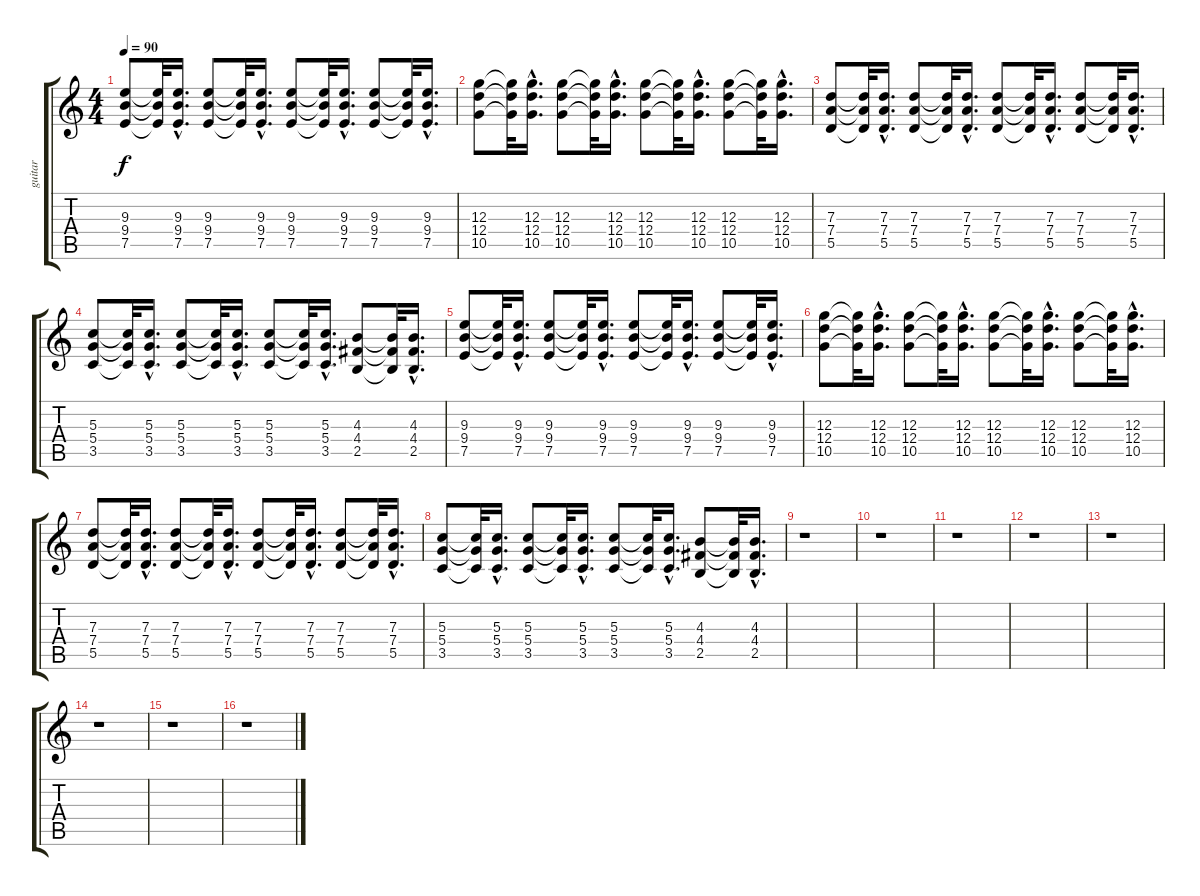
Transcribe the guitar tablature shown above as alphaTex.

\track ("guitar" "guitar") {instrument overdrivenguitar}
\staff {score tabs}
\tuning (E4 B3 G3 D3 A2 E2) {hide}
\ts (4 4)
\tempo 90
\clef g2
\ks c
(9.3 9.4 7.5).8{dy f} (9.3{t} 9.4{t} 7.5{t}).32 (9.3{hac} 9.4{hac} 7.5{hac}).16{d} (9.3 9.4 7.5).8 (9.3{t} 9.4{t} 7.5{t}).32 (9.3{hac} 9.4{hac} 7.5{hac}).16{d} (9.3 9.4 7.5).8 (9.3{t} 9.4{t} 7.5{t}).32 (9.3{hac} 9.4{hac} 7.5{hac}).16{d} (9.3 9.4 7.5).8 (9.3{t} 9.4{t} 7.5{t}).32 (9.3{hac} 9.4{hac} 7.5{hac}).16{d} |
(12.3 12.4 10.5).8 (12.3{t} 12.4{t} 10.5{t}).32 (12.3{hac} 12.4{hac} 10.5{hac}).16{d} (12.3 12.4 10.5).8 (12.3{t} 12.4{t} 10.5{t}).32 (12.3{hac} 12.4{hac} 10.5{hac}).16{d} (12.3 12.4 10.5).8 (12.3{t} 12.4{t} 10.5{t}).32 (12.3{hac} 12.4{hac} 10.5{hac}).16{d} (12.3 12.4 10.5).8 (12.3{t} 12.4{t} 10.5{t}).32 (12.3{hac} 12.4{hac} 10.5{hac}).16{d} |
(7.3 7.4 5.5).8 (7.3{t} 7.4{t} 5.5{t}).32 (7.3{hac} 7.4{hac} 5.5{hac}).16{d} (7.3 7.4 5.5).8 (7.3{t} 7.4{t} 5.5{t}).32 (7.3{hac} 7.4{hac} 5.5{hac}).16{d} (7.3 7.4 5.5).8 (7.3{t} 7.4{t} 5.5{t}).32 (7.3{hac} 7.4{hac} 5.5{hac}).16{d} (7.3 7.4 5.5).8 (7.3{t} 7.4{t} 5.5{t}).32 (7.3{hac} 7.4{hac} 5.5{hac}).16{d} |
(5.3 5.4 3.5).8 (5.3{t} 5.4{t} 3.5{t}).32 (5.3{hac} 5.4{hac} 3.5{hac}).16{d} (5.3 5.4 3.5).8 (5.3{t} 5.4{t} 3.5{t}).32 (5.3{hac} 5.4{hac} 3.5{hac}).16{d} (5.3 5.4 3.5).8 (5.3{t} 5.4{t} 3.5{t}).32 (5.3{hac} 5.4{hac} 3.5{hac}).16{d} (4.3 4.4 2.5).8 (4.3{t} 4.4{t} 2.5{t}).32 (4.3{hac} 4.4{hac} 2.5{hac}).16{d} |
(9.3 9.4 7.5).8 (9.3{t} 9.4{t} 7.5{t}).32 (9.3{hac} 9.4{hac} 7.5{hac}).16{d} (9.3 9.4 7.5).8 (9.3{t} 9.4{t} 7.5{t}).32 (9.3{hac} 9.4{hac} 7.5{hac}).16{d} (9.3 9.4 7.5).8 (9.3{t} 9.4{t} 7.5{t}).32 (9.3{hac} 9.4{hac} 7.5{hac}).16{d} (9.3 9.4 7.5).8 (9.3{t} 9.4{t} 7.5{t}).32 (9.3{hac} 9.4{hac} 7.5{hac}).16{d} |
(12.3 12.4 10.5).8 (12.3{t} 12.4{t} 10.5{t}).32 (12.3{hac} 12.4{hac} 10.5{hac}).16{d} (12.3 12.4 10.5).8 (12.3{t} 12.4{t} 10.5{t}).32 (12.3{hac} 12.4{hac} 10.5{hac}).16{d} (12.3 12.4 10.5).8 (12.3{t} 12.4{t} 10.5{t}).32 (12.3{hac} 12.4{hac} 10.5{hac}).16{d} (12.3 12.4 10.5).8 (12.3{t} 12.4{t} 10.5{t}).32 (12.3{hac} 12.4{hac} 10.5{hac}).16{d} |
(7.3 7.4 5.5).8 (7.3{t} 7.4{t} 5.5{t}).32 (7.3{hac} 7.4{hac} 5.5{hac}).16{d} (7.3 7.4 5.5).8 (7.3{t} 7.4{t} 5.5{t}).32 (7.3{hac} 7.4{hac} 5.5{hac}).16{d} (7.3 7.4 5.5).8 (7.3{t} 7.4{t} 5.5{t}).32 (7.3{hac} 7.4{hac} 5.5{hac}).16{d} (7.3 7.4 5.5).8 (7.3{t} 7.4{t} 5.5{t}).32 (7.3{hac} 7.4{hac} 5.5{hac}).16{d} |
(5.3 5.4 3.5).8 (5.3{t} 5.4{t} 3.5{t}).32 (5.3{hac} 5.4{hac} 3.5{hac}).16{d} (5.3 5.4 3.5).8 (5.3{t} 5.4{t} 3.5{t}).32 (5.3{hac} 5.4{hac} 3.5{hac}).16{d} (5.3 5.4 3.5).8 (5.3{t} 5.4{t} 3.5{t}).32 (5.3{hac} 5.4{hac} 3.5{hac}).16{d} (4.3 4.4 2.5).8 (4.3{t} 4.4{t} 2.5{t}).32 (4.3{hac} 4.4{hac} 2.5{hac}).16{d} |
r.1 |
r.1 |
r.1 |
r.1 |
r.1 |
r.1 |
r.1 |
r.1
